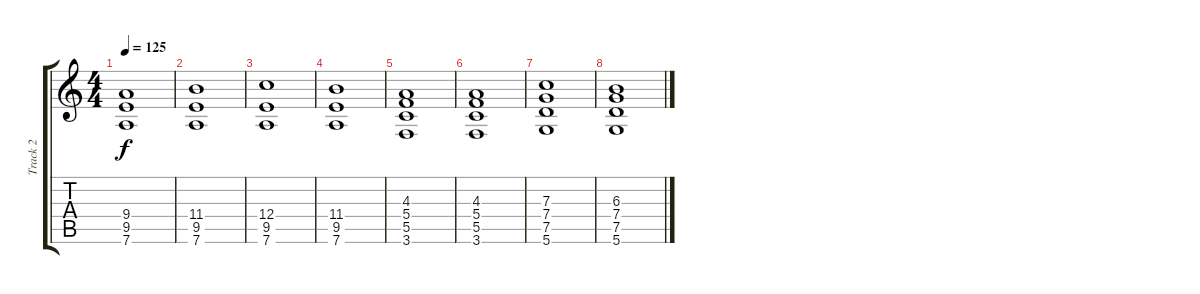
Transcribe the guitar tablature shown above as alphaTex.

\track ("Track 2" "Track 2") {instrument distortionguitar}
\staff {score tabs}
\tuning (D4 A3 F3 C3 G2 D2) {hide}
\ts (4 4)
\tempo 125
\clef g2
\ks c
(9.4 9.5 7.6).1{dy f} |
(11.4 9.5 7.6).1 |
(12.4 9.5 7.6).1 |
(11.4 9.5 7.6).1 |
(4.3 5.4 5.5 3.6).1 |
(4.3 5.4 5.5 3.6).1 |
(7.3 7.4 7.5 5.6).1 |
(6.3 7.4 7.5 5.6).1
